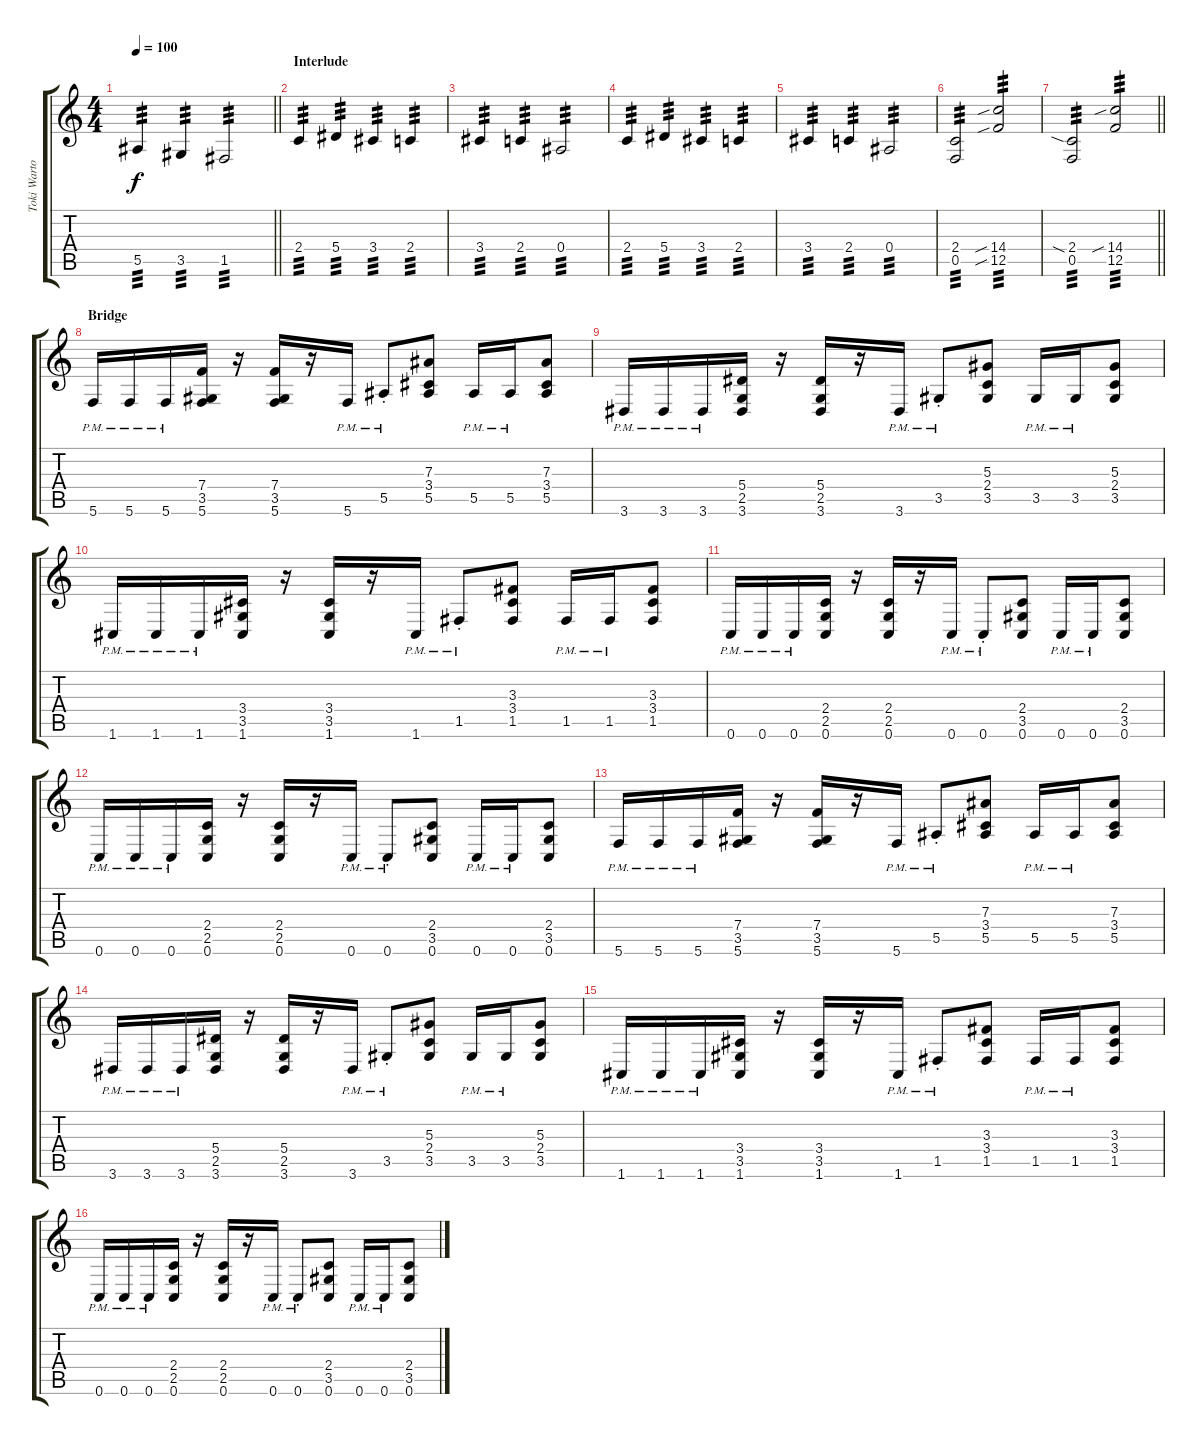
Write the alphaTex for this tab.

\track ("Toki Wartooth (Lead Guitar 2)" "Toki Warto") {instrument distortionguitar}
\staff {score tabs}
\tuning (C4 G3 Eb3 Bb2 F2 C2) {hide}
\ts (4 4)
\tempo 100
\clef g2
\barLineRight lightlight
\ks c
5.5.4{tp 3 dy f} 3.5.4{tp 3} 1.5.2{tp 3} |
\section ("" "Interlude")
2.4.4{tp 3} 5.4.4{tp 3} 3.4.4{tp 3} 2.4.4{tp 3} |
3.4.4{tp 3} 2.4.4{tp 3} 0.4.2{tp 3} |
2.4.4{tp 3} 5.4.4{tp 3} 3.4.4{tp 3} 2.4.4{tp 3} |
3.4.4{tp 3} 2.4.4{tp 3} 0.4.2{tp 3} |
(2.4 0.5).2{tp 3} (14.4{sib} 12.5{sib}).2{tp 3} |
\barLineRight lightlight
(2.4{sia} 0.5).2{tp 3} (14.4{sib} 12.5).2{tp 3} |
\section ("" "Bridge")
5.6{pm}.16 5.6{pm}.16 5.6{pm}.16 (7.4 3.5 5.6).16 r.16 (7.4 3.5 5.6).16 r.16 5.6{pm}.16 5.5{pm st}.8 (7.3 3.4 5.5).8 5.5{pm}.16 5.5{pm}.16 (7.3 3.4 5.5).8 |
3.6{pm}.16 3.6{pm}.16 3.6{pm}.16 (5.4 2.5 3.6).16 r.16 (5.4 2.5 3.6).16 r.16 3.6{pm}.16 3.5{pm st}.8 (5.3 2.4 3.5).8 3.5{pm}.16 3.5{pm}.16 (5.3 2.4 3.5).8 |
1.6{pm}.16 1.6{pm}.16 1.6{pm}.16 (3.4 3.5 1.6).16 r.16 (3.4 3.5 1.6).16 r.16 1.6{pm}.16 1.5{pm st}.8 (3.3 3.4 1.5).8 1.5{pm}.16 1.5{pm}.16 (3.3 3.4 1.5).8 |
0.6{pm}.16 0.6{pm}.16 0.6{pm}.16 (2.4 2.5 0.6).16 r.16 (2.4 2.5 0.6).16 r.16 0.6{pm}.16 0.6{pm st}.8 (2.4 3.5 0.6).8 0.6{pm}.16 0.6{pm}.16 (2.4 3.5 0.6).8 |
0.6{pm}.16 0.6{pm}.16 0.6{pm}.16 (2.4 2.5 0.6).16 r.16 (2.4 2.5 0.6).16 r.16 0.6{pm}.16 0.6{pm st}.8 (2.4 3.5 0.6).8 0.6{pm}.16 0.6{pm}.16 (2.4 3.5 0.6).8 |
5.6{pm}.16 5.6{pm}.16 5.6{pm}.16 (7.4 3.5 5.6).16 r.16 (7.4 3.5 5.6).16 r.16 5.6{pm}.16 5.5{pm st}.8 (7.3 3.4 5.5).8 5.5{pm}.16 5.5{pm}.16 (7.3 3.4 5.5).8 |
3.6{pm}.16 3.6{pm}.16 3.6{pm}.16 (5.4 2.5 3.6).16 r.16 (5.4 2.5 3.6).16 r.16 3.6{pm}.16 3.5{pm st}.8 (5.3 2.4 3.5).8 3.5{pm}.16 3.5{pm}.16 (5.3 2.4 3.5).8 |
1.6{pm}.16 1.6{pm}.16 1.6{pm}.16 (3.4 3.5 1.6).16 r.16 (3.4 3.5 1.6).16 r.16 1.6{pm}.16 1.5{pm st}.8 (3.3 3.4 1.5).8 1.5{pm}.16 1.5{pm}.16 (3.3 3.4 1.5).8 |
0.6{pm}.16 0.6{pm}.16 0.6{pm}.16 (2.4 2.5 0.6).16 r.16 (2.4 2.5 0.6).16 r.16 0.6{pm}.16 0.6{pm st}.8 (2.4 3.5 0.6).8 0.6{pm}.16 0.6{pm}.16 (2.4 3.5 0.6).8
